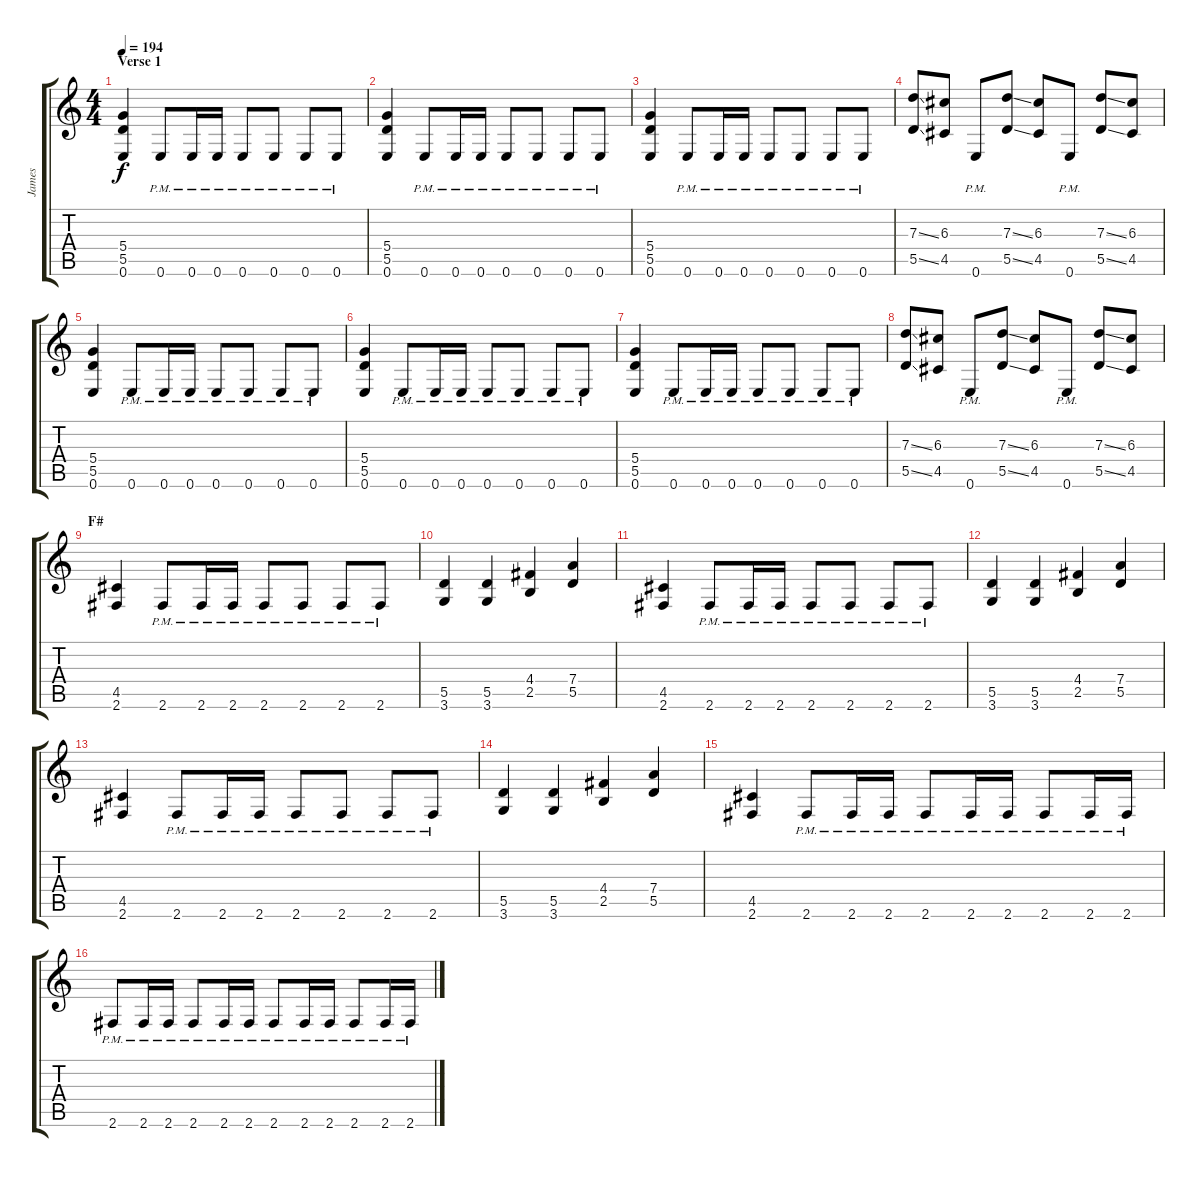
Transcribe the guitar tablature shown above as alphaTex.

\track ("James" "James") {instrument distortionguitar}
\staff {score tabs}
\tuning (E4 B3 G3 D3 A2 E2) {hide}
\ts (4 4)
\section ("" "Verse 1")
\tempo 194
\clef g2
\ks c
(5.4 5.5 0.6).4{dy f} 0.6{pm}.8 0.6{pm}.16 0.6{pm}.16 0.6{pm}.8 0.6{pm}.8 0.6{pm}.8 0.6{pm}.8 |
(5.4 5.5 0.6).4 0.6{pm}.8 0.6{pm}.16 0.6{pm}.16 0.6{pm}.8 0.6{pm}.8 0.6{pm}.8 0.6{pm}.8 |
(5.4 5.5 0.6).4 0.6{pm}.8 0.6{pm}.16 0.6{pm}.16 0.6{pm}.8 0.6{pm}.8 0.6{pm}.8 0.6{pm}.8 |
(7.3{ss} 5.5{ss}).8 (6.3 4.5).8 0.6{pm}.8 (7.3{ss} 5.5{ss}).8 (6.3 4.5).8 0.6{pm}.8 (7.3{ss} 5.5{ss}).8 (6.3 4.5).8 |
(5.4 5.5 0.6).4 0.6{pm}.8 0.6{pm}.16 0.6{pm}.16 0.6{pm}.8 0.6{pm}.8 0.6{pm}.8 0.6{pm}.8 |
(5.4 5.5 0.6).4 0.6{pm}.8 0.6{pm}.16 0.6{pm}.16 0.6{pm}.8 0.6{pm}.8 0.6{pm}.8 0.6{pm}.8 |
(5.4 5.5 0.6).4 0.6{pm}.8 0.6{pm}.16 0.6{pm}.16 0.6{pm}.8 0.6{pm}.8 0.6{pm}.8 0.6{pm}.8 |
(7.3{ss} 5.5{ss}).8 (6.3 4.5).8 0.6{pm}.8 (7.3{ss} 5.5{ss}).8 (6.3 4.5).8 0.6{pm}.8 (7.3{ss} 5.5{ss}).8 (6.3 4.5).8 |
\section ("" "F#")
(4.5 2.6).4 2.6{pm}.8 2.6{pm}.16 2.6{pm}.16 2.6{pm}.8 2.6{pm}.8 2.6{pm}.8 2.6{pm}.8 |
(5.5 3.6).4 (5.5 3.6).4 (4.4 2.5).4 (7.4 5.5).4 |
(4.5 2.6).4 2.6{pm}.8 2.6{pm}.16 2.6{pm}.16 2.6{pm}.8 2.6{pm}.8 2.6{pm}.8 2.6{pm}.8 |
(5.5 3.6).4 (5.5 3.6).4 (4.4 2.5).4 (7.4 5.5).4 |
(4.5 2.6).4 2.6{pm}.8 2.6{pm}.16 2.6{pm}.16 2.6{pm}.8 2.6{pm}.8 2.6{pm}.8 2.6{pm}.8 |
(5.5 3.6).4 (5.5 3.6).4 (4.4 2.5).4 (7.4 5.5).4 |
(4.5 2.6).4 2.6{pm}.8 2.6{pm}.16 2.6{pm}.16 2.6{pm}.8 2.6{pm}.16 2.6{pm}.16 2.6{pm}.8 2.6{pm}.16 2.6{pm}.16 |
2.6{pm}.8 2.6{pm}.16 2.6{pm}.16 2.6{pm}.8 2.6{pm}.16 2.6{pm}.16 2.6{pm}.8 2.6{pm}.16 2.6{pm}.16 2.6{pm}.8 2.6{pm}.16 2.6{pm}.16
